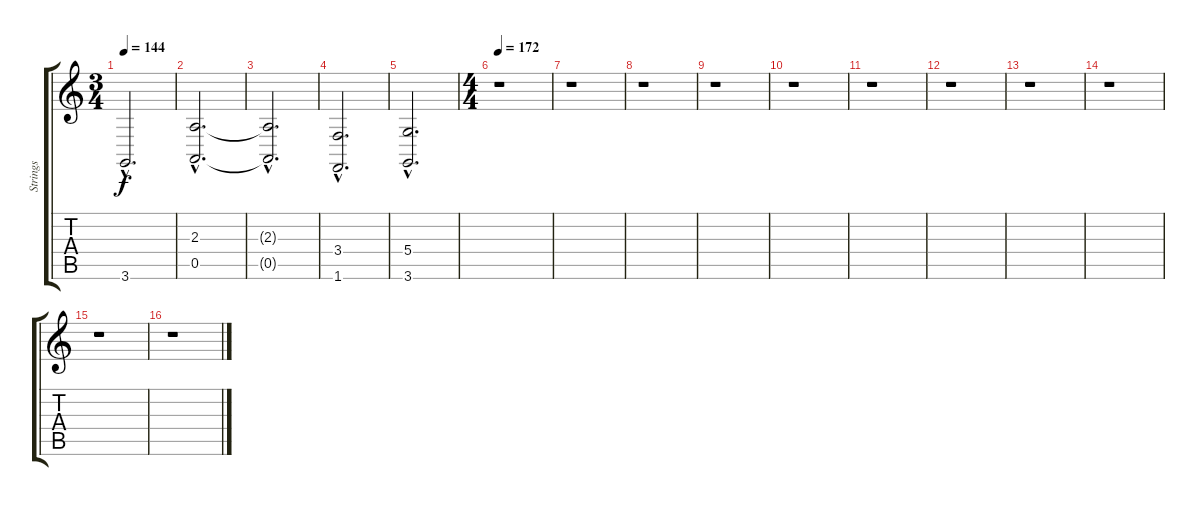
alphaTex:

\track ("Strings" "Strings") {instrument stringensemble2}
\staff {score tabs}
\tuning (E4 B3 G3 D3 A2 E2) {hide}
\ts (3 4)
\tempo 144
\clef g2
\ks c
3.6{hac}.2{d dy f} |
(2.3{hac} 0.5{hac}).2{d} |
(2.3{hac t} 0.5{hac t}).2{d} |
(3.4{hac} 1.6{hac}).2{d} |
(5.4{hac} 3.6{hac}).2{d} |
\ts (4 4)
\section ("" "")
\tempo 172
r.1 |
r.1 |
r.1 |
r.1 |
r.1 |
r.1 |
r.1 |
r.1 |
r.1 |
r.1 |
r.1
